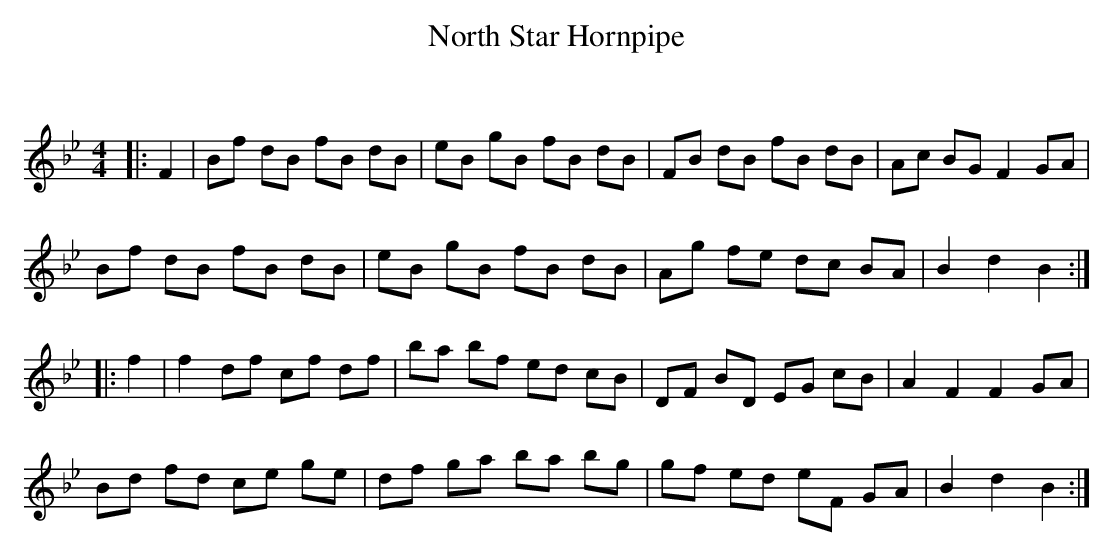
X:1
T: North Star Hornpipe
C:
Q: 232
K:Bb
M:4/4
L:1/8
|:F2|Bf dB fB dB|eB gB fB dB|FB dB fB dB|Ac BG F2 GA|
Bf dB fB dB|eB gB fB dB|Ag fe dc BA|B2 d2 B2:|
|:f2|f2 df cf df|ba bf ed cB|DF BD EG cB|A2 F2 F2 GA|
Bd fd ce ge|df ga ba bg|gf ed eF GA|B2 d2 B2 :|
